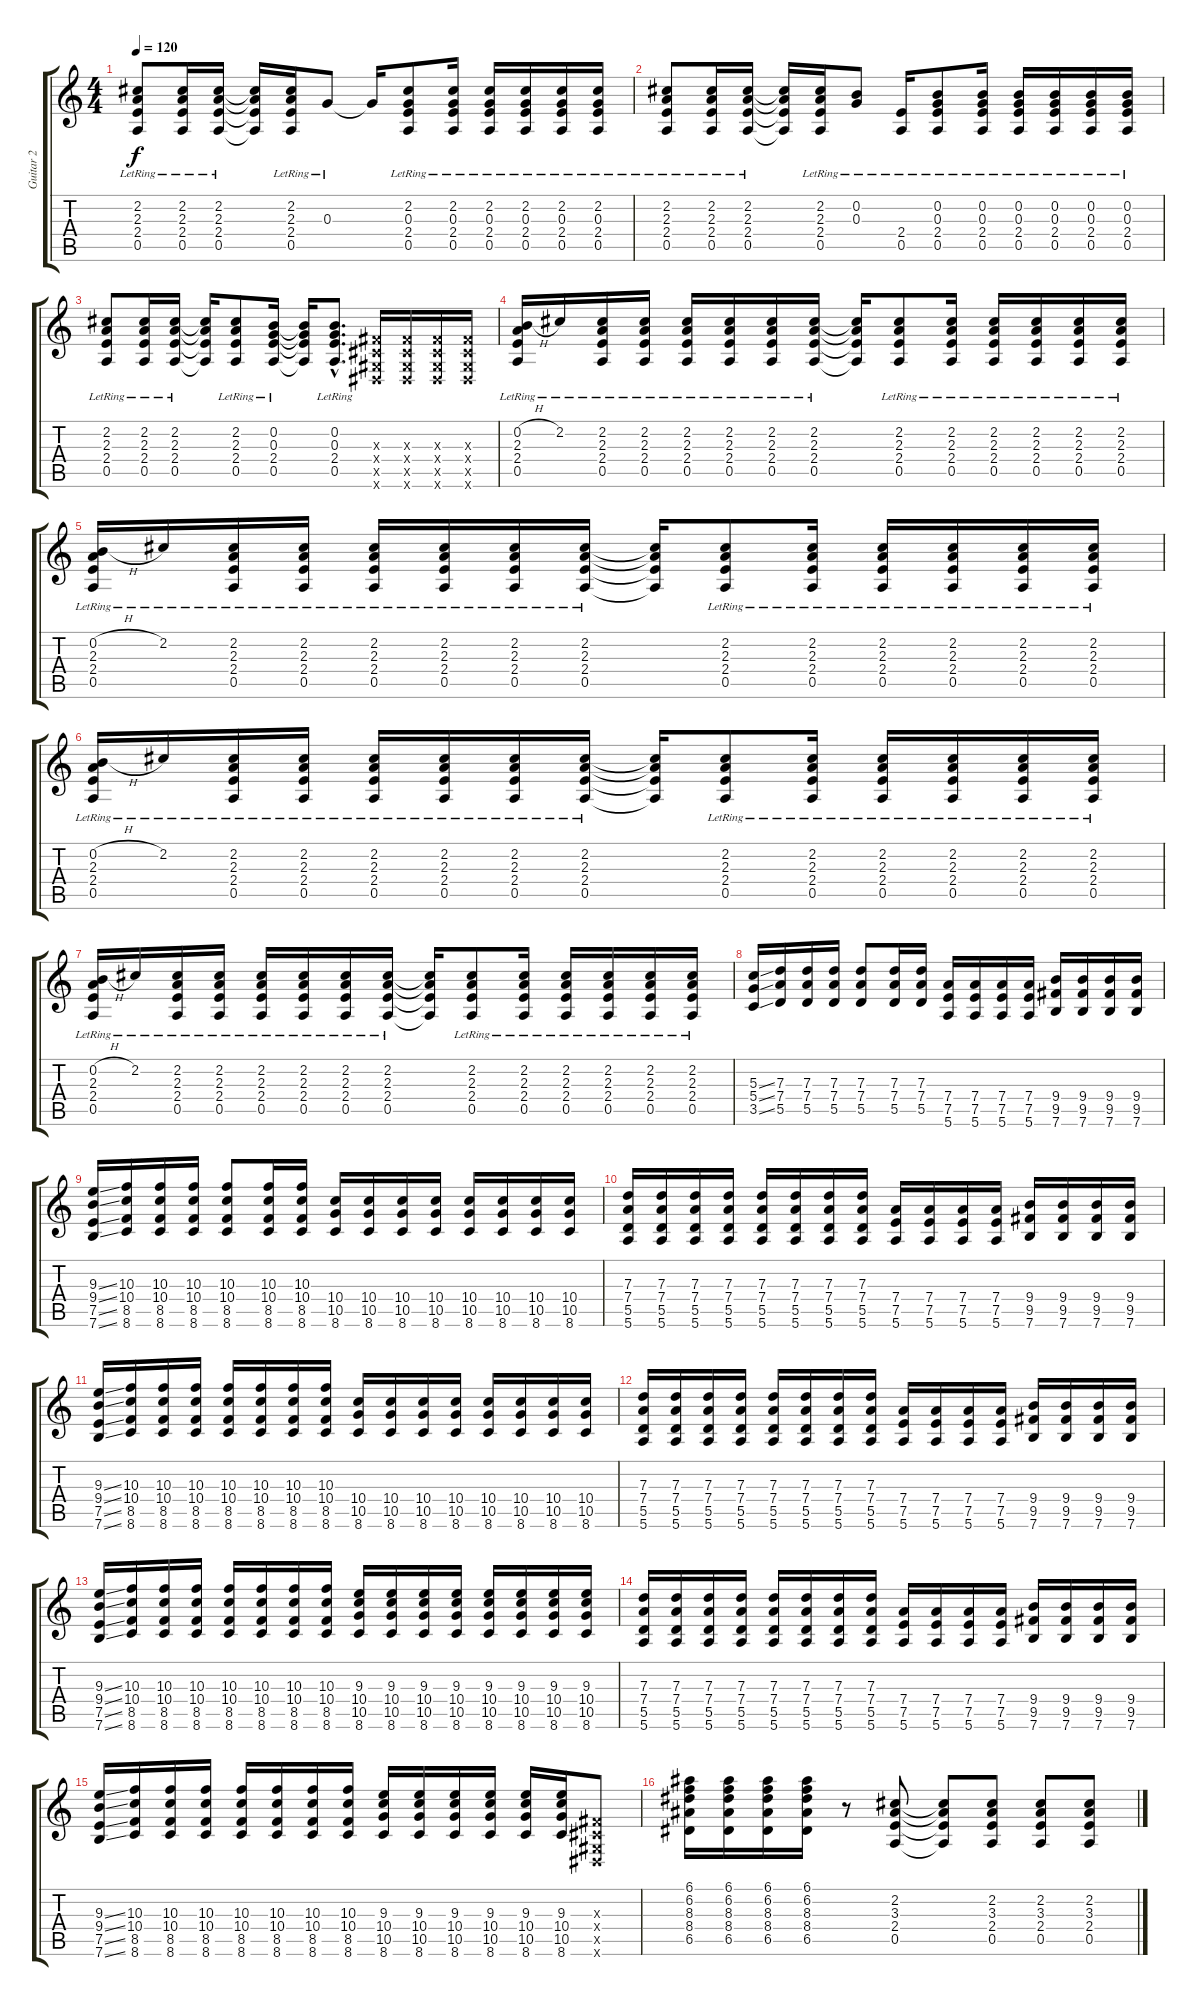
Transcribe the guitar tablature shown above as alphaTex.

\track ("Guitar 2" "Guitar 2") {instrument overdrivenguitar}
\staff {score tabs}
\tuning (E4 B3 G3 D3 A2 E2) {hide}
\ts (4 4)
\tempo 120
\clef g2
\ks c
(2.2{lr} 2.3{lr} 2.4{lr} 0.5{lr}).8{dy f} (2.2{lr} 2.3{lr} 2.4{lr} 0.5{lr}).16 (2.2{lr} 2.3{lr} 2.4{lr} 0.5{lr}).16 (2.2{t} 2.3{t} 2.4{t} 0.5{t}).16 (2.2{lr} 2.3{lr} 2.4{lr} 0.5{lr}).16 0.3{lr}.8 0.3{t}.16 (2.2{lr} 0.3{lr} 2.4{lr} 0.5{lr}).8 (2.2{lr} 0.3{lr} 2.4{lr} 0.5{lr}).16 (2.2{lr} 0.3{lr} 2.4{lr} 0.5{lr}).16 (2.2{lr} 0.3{lr} 2.4{lr} 0.5{lr}).16 (2.2{lr} 0.3{lr} 2.4{lr} 0.5{lr}).16 (2.2{lr} 0.3{lr} 2.4{lr} 0.5{lr}).16 |
(2.2{lr} 2.3{lr} 2.4{lr} 0.5{lr}).8 (2.2{lr} 2.3{lr} 2.4{lr} 0.5{lr}).16 (2.2{lr} 2.3{lr} 2.4{lr} 0.5{lr}).16 (2.2{t} 2.3{t} 2.4{t} 0.5{t}).16 (2.2{lr} 2.3{lr} 2.4{lr} 0.5{lr}).16 (0.2{lr} 0.3{lr}).8 (2.4{lr} 0.5{lr}).16 (0.2{lr} 0.3{lr} 2.4{lr} 0.5{lr}).8 (0.2{lr} 0.3{lr} 2.4{lr} 0.5{lr}).16 (0.2{lr} 0.3{lr} 2.4{lr} 0.5{lr}).16 (0.2{lr} 0.3{lr} 2.4{lr} 0.5{lr}).16 (0.2{lr} 0.3{lr} 2.4{lr} 0.5{lr}).16 (0.2{lr} 0.3{lr} 2.4{lr} 0.5{lr}).16 |
(2.2{lr} 2.3{lr} 2.4{lr} 0.5{lr}).8 (2.2{lr} 2.3{lr} 2.4{lr} 0.5{lr}).16 (2.2{lr} 2.3{lr} 2.4{lr} 0.5{lr}).16 (2.2{t} 2.3{t} 2.4{t} 0.5{t}).16 (2.2{lr} 2.3{lr} 2.4{lr} 0.5{lr}).8 (0.2{lr} 0.3{lr} 2.4{lr} 0.5{lr}).16 (0.2{t} 0.3{t} 2.4{t} 0.5{t}).16 (0.2{hac lr} 0.3{hac lr} 2.4{hac lr} 0.5{hac lr}).8{d} (-1.3{x} -1.4{x} -1.5{x} -1.6{x}).16 (-1.3{x} -1.4{x} -1.5{x} -1.6{x}).16 (-1.3{x} -1.4{x} -1.5{x} -1.6{x}).16 (-1.3{x} -1.4{x} -1.5{x} -1.6{x}).16 |
(0.2{h} 2.3{lr} 2.4{lr} 0.5{lr}).16 2.2{lr}.16 (2.2{lr} 2.3{lr} 2.4{lr} 0.5{lr}).16 (2.2{lr} 2.3{lr} 2.4{lr} 0.5{lr}).16 (2.2{lr} 2.3{lr} 2.4{lr} 0.5{lr}).16 (2.2{lr} 2.3{lr} 2.4{lr} 0.5{lr}).16 (2.2{lr} 2.3{lr} 2.4{lr} 0.5{lr}).16 (2.2{lr} 2.3{lr} 2.4{lr} 0.5{lr}).16 (2.2{t} 2.3{t} 2.4{t} 0.5{t}).16 (2.2{lr} 2.3{lr} 2.4{lr} 0.5{lr}).8 (2.2{lr} 2.3{lr} 2.4{lr} 0.5{lr}).16 (2.2{lr} 2.3{lr} 2.4{lr} 0.5{lr}).16 (2.2{lr} 2.3{lr} 2.4{lr} 0.5{lr}).16 (2.2{lr} 2.3{lr} 2.4{lr} 0.5{lr}).16 (2.2{lr} 2.3{lr} 2.4{lr} 0.5{lr}).16 |
(0.2{h} 2.3{lr} 2.4{lr} 0.5{lr}).16 2.2{lr}.16 (2.2{lr} 2.3{lr} 2.4{lr} 0.5{lr}).16 (2.2{lr} 2.3{lr} 2.4{lr} 0.5{lr}).16 (2.2{lr} 2.3{lr} 2.4{lr} 0.5{lr}).16 (2.2{lr} 2.3{lr} 2.4{lr} 0.5{lr}).16 (2.2{lr} 2.3{lr} 2.4{lr} 0.5{lr}).16 (2.2{lr} 2.3{lr} 2.4{lr} 0.5{lr}).16 (2.2{t} 2.3{t} 2.4{t} 0.5{t}).16 (2.2{lr} 2.3{lr} 2.4{lr} 0.5{lr}).8 (2.2{lr} 2.3{lr} 2.4{lr} 0.5{lr}).16 (2.2{lr} 2.3{lr} 2.4{lr} 0.5{lr}).16 (2.2{lr} 2.3{lr} 2.4{lr} 0.5{lr}).16 (2.2{lr} 2.3{lr} 2.4{lr} 0.5{lr}).16 (2.2{lr} 2.3{lr} 2.4{lr} 0.5{lr}).16 |
(0.2{h} 2.3{lr} 2.4{lr} 0.5{lr}).16 2.2{lr}.16 (2.2{lr} 2.3{lr} 2.4{lr} 0.5{lr}).16 (2.2{lr} 2.3{lr} 2.4{lr} 0.5{lr}).16 (2.2{lr} 2.3{lr} 2.4{lr} 0.5{lr}).16 (2.2{lr} 2.3{lr} 2.4{lr} 0.5{lr}).16 (2.2{lr} 2.3{lr} 2.4{lr} 0.5{lr}).16 (2.2{lr} 2.3{lr} 2.4{lr} 0.5{lr}).16 (2.2{t} 2.3{t} 2.4{t} 0.5{t}).16 (2.2{lr} 2.3{lr} 2.4{lr} 0.5{lr}).8 (2.2{lr} 2.3{lr} 2.4{lr} 0.5{lr}).16 (2.2{lr} 2.3{lr} 2.4{lr} 0.5{lr}).16 (2.2{lr} 2.3{lr} 2.4{lr} 0.5{lr}).16 (2.2{lr} 2.3{lr} 2.4{lr} 0.5{lr}).16 (2.2{lr} 2.3{lr} 2.4{lr} 0.5{lr}).16 |
(0.2{h} 2.3{lr} 2.4{lr} 0.5{lr}).16 2.2{lr}.16 (2.2{lr} 2.3{lr} 2.4{lr} 0.5{lr}).16 (2.2{lr} 2.3{lr} 2.4{lr} 0.5{lr}).16 (2.2{lr} 2.3{lr} 2.4{lr} 0.5{lr}).16 (2.2{lr} 2.3{lr} 2.4{lr} 0.5{lr}).16 (2.2{lr} 2.3{lr} 2.4{lr} 0.5{lr}).16 (2.2{lr} 2.3{lr} 2.4{lr} 0.5{lr}).16 (2.2{t} 2.3{t} 2.4{t} 0.5{t}).16 (2.2{lr} 2.3{lr} 2.4{lr} 0.5{lr}).8 (2.2{lr} 2.3{lr} 2.4{lr} 0.5{lr}).16 (2.2{lr} 2.3{lr} 2.4{lr} 0.5{lr}).16 (2.2{lr} 2.3{lr} 2.4{lr} 0.5{lr}).16 (2.2{lr} 2.3{lr} 2.4{lr} 0.5{lr}).16 (2.2{lr} 2.3{lr} 2.4{lr} 0.5{lr}).16 |
(5.3{ss} 5.4{ss} 3.5{ss}).16 (7.3 7.4 5.5).16 (7.3 7.4 5.5).16 (7.3 7.4 5.5).16 (7.3 7.4 5.5).8 (7.3 7.4 5.5).16 (7.3 7.4 5.5).16 (7.4 7.5 5.6).16 (7.4 7.5 5.6).16 (7.4 7.5 5.6).16 (7.4 7.5 5.6).16 (9.4 9.5 7.6).16 (9.4 9.5 7.6).16 (9.4 9.5 7.6).16 (9.4 9.5 7.6).16 |
(9.3{ss} 9.4{ss} 7.5{ss} 7.6{ss}).16 (10.3 10.4 8.5 8.6).16 (10.3 10.4 8.5 8.6).16 (10.3 10.4 8.5 8.6).16 (10.3 10.4 8.5 8.6).8 (10.3 10.4 8.5 8.6).16 (10.3 10.4 8.5 8.6).16 (10.4 10.5 8.6).16 (10.4 10.5 8.6).16 (10.4 10.5 8.6).16 (10.4 10.5 8.6).16 (10.4 10.5 8.6).16 (10.4 10.5 8.6).16 (10.4 10.5 8.6).16 (10.4 10.5 8.6).16 |
(7.3 7.4 5.5 5.6).16 (7.3 7.4 5.5 5.6).16 (7.3 7.4 5.5 5.6).16 (7.3 7.4 5.5 5.6).16 (7.3 7.4 5.5 5.6).16 (7.3 7.4 5.5 5.6).16 (7.3 7.4 5.5 5.6).16 (7.3 7.4 5.5 5.6).16 (7.4 7.5 5.6).16 (7.4 7.5 5.6).16 (7.4 7.5 5.6).16 (7.4 7.5 5.6).16 (9.4 9.5 7.6).16 (9.4 9.5 7.6).16 (9.4 9.5 7.6).16 (9.4 9.5 7.6).16 |
(9.3{ss} 9.4{ss} 7.5{ss} 7.6{ss}).16 (10.3 10.4 8.5 8.6).16 (10.3 10.4 8.5 8.6).16 (10.3 10.4 8.5 8.6).16 (10.3 10.4 8.5 8.6).16 (10.3 10.4 8.5 8.6).16 (10.3 10.4 8.5 8.6).16 (10.3 10.4 8.5 8.6).16 (10.4 10.5 8.6).16 (10.4 10.5 8.6).16 (10.4 10.5 8.6).16 (10.4 10.5 8.6).16 (10.4 10.5 8.6).16 (10.4 10.5 8.6).16 (10.4 10.5 8.6).16 (10.4 10.5 8.6).16 |
(7.3 7.4 5.5 5.6).16 (7.3 7.4 5.5 5.6).16 (7.3 7.4 5.5 5.6).16 (7.3 7.4 5.5 5.6).16 (7.3 7.4 5.5 5.6).16 (7.3 7.4 5.5 5.6).16 (7.3 7.4 5.5 5.6).16 (7.3 7.4 5.5 5.6).16 (7.4 7.5 5.6).16 (7.4 7.5 5.6).16 (7.4 7.5 5.6).16 (7.4 7.5 5.6).16 (9.4 9.5 7.6).16 (9.4 9.5 7.6).16 (9.4 9.5 7.6).16 (9.4 9.5 7.6).16 |
(9.3{ss} 9.4{ss} 7.5{ss} 7.6{ss}).16 (10.3 10.4 8.5 8.6).16 (10.3 10.4 8.5 8.6).16 (10.3 10.4 8.5 8.6).16 (10.3 10.4 8.5 8.6).16 (10.3 10.4 8.5 8.6).16 (10.3 10.4 8.5 8.6).16 (10.3 10.4 8.5 8.6).16 (9.3 10.4 10.5 8.6).16 (9.3 10.4 10.5 8.6).16 (9.3 10.4 10.5 8.6).16 (9.3 10.4 10.5 8.6).16 (9.3 10.4 10.5 8.6).16 (9.3 10.4 10.5 8.6).16 (9.3 10.4 10.5 8.6).16 (9.3 10.4 10.5 8.6).16 |
(7.3 7.4 5.5 5.6).16 (7.3 7.4 5.5 5.6).16 (7.3 7.4 5.5 5.6).16 (7.3 7.4 5.5 5.6).16 (7.3 7.4 5.5 5.6).16 (7.3 7.4 5.5 5.6).16 (7.3 7.4 5.5 5.6).16 (7.3 7.4 5.5 5.6).16 (7.4 7.5 5.6).16 (7.4 7.5 5.6).16 (7.4 7.5 5.6).16 (7.4 7.5 5.6).16 (9.4 9.5 7.6).16 (9.4 9.5 7.6).16 (9.4 9.5 7.6).16 (9.4 9.5 7.6).16 |
(9.3{ss} 9.4{ss} 7.5{ss} 7.6{ss}).16 (10.3 10.4 8.5 8.6).16 (10.3 10.4 8.5 8.6).16 (10.3 10.4 8.5 8.6).16 (10.3 10.4 8.5 8.6).16 (10.3 10.4 8.5 8.6).16 (10.3 10.4 8.5 8.6).16 (10.3 10.4 8.5 8.6).16 (9.3 10.4 10.5 8.6).16 (9.3 10.4 10.5 8.6).16 (9.3 10.4 10.5 8.6).16 (9.3 10.4 10.5 8.6).16 (9.3 10.4 10.5 8.6).16 (9.3 10.4 10.5 8.6).16 (-1.3{x} -1.4{x} -1.5{x} -1.6{x}).8 |
(6.1 6.2 8.3 8.4 6.5).16 (6.1 6.2 8.3 8.4 6.5).16 (6.1 6.2 8.3 8.4 6.5).16 (6.1 6.2 8.3 8.4 6.5).16 r.8 (2.2 3.3 2.4 0.5).8 (2.2{t} 3.3{t} 2.4{t} 0.5{t}).8 (2.2 3.3 2.4 0.5).8 (2.2 3.3 2.4 0.5).8 (2.2 3.3 2.4 0.5).8
